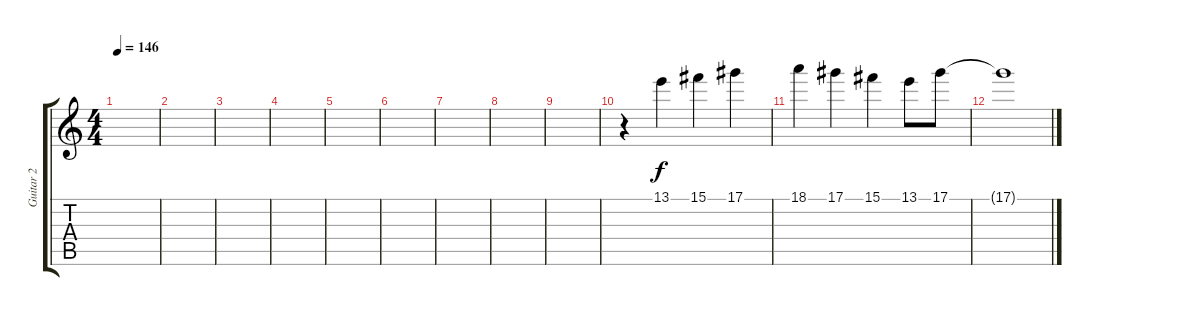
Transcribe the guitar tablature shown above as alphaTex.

\track ("Guitar 2" "Guitar 2") {instrument overdrivenguitar}
\staff {score tabs}
\tuning (Eb4 Bb3 Gb3 Db3 Ab2 Eb2) {hide}
\ts (4 4)
\tempo 146
\clef g2
\ks c
|
|
|
|
|
|
|
|
|
r.4 13.1.4 15.1.4 17.1.4 |
18.1.4 17.1.4 15.1.4 13.1.8 17.1.8 |
17.1{t}.1
